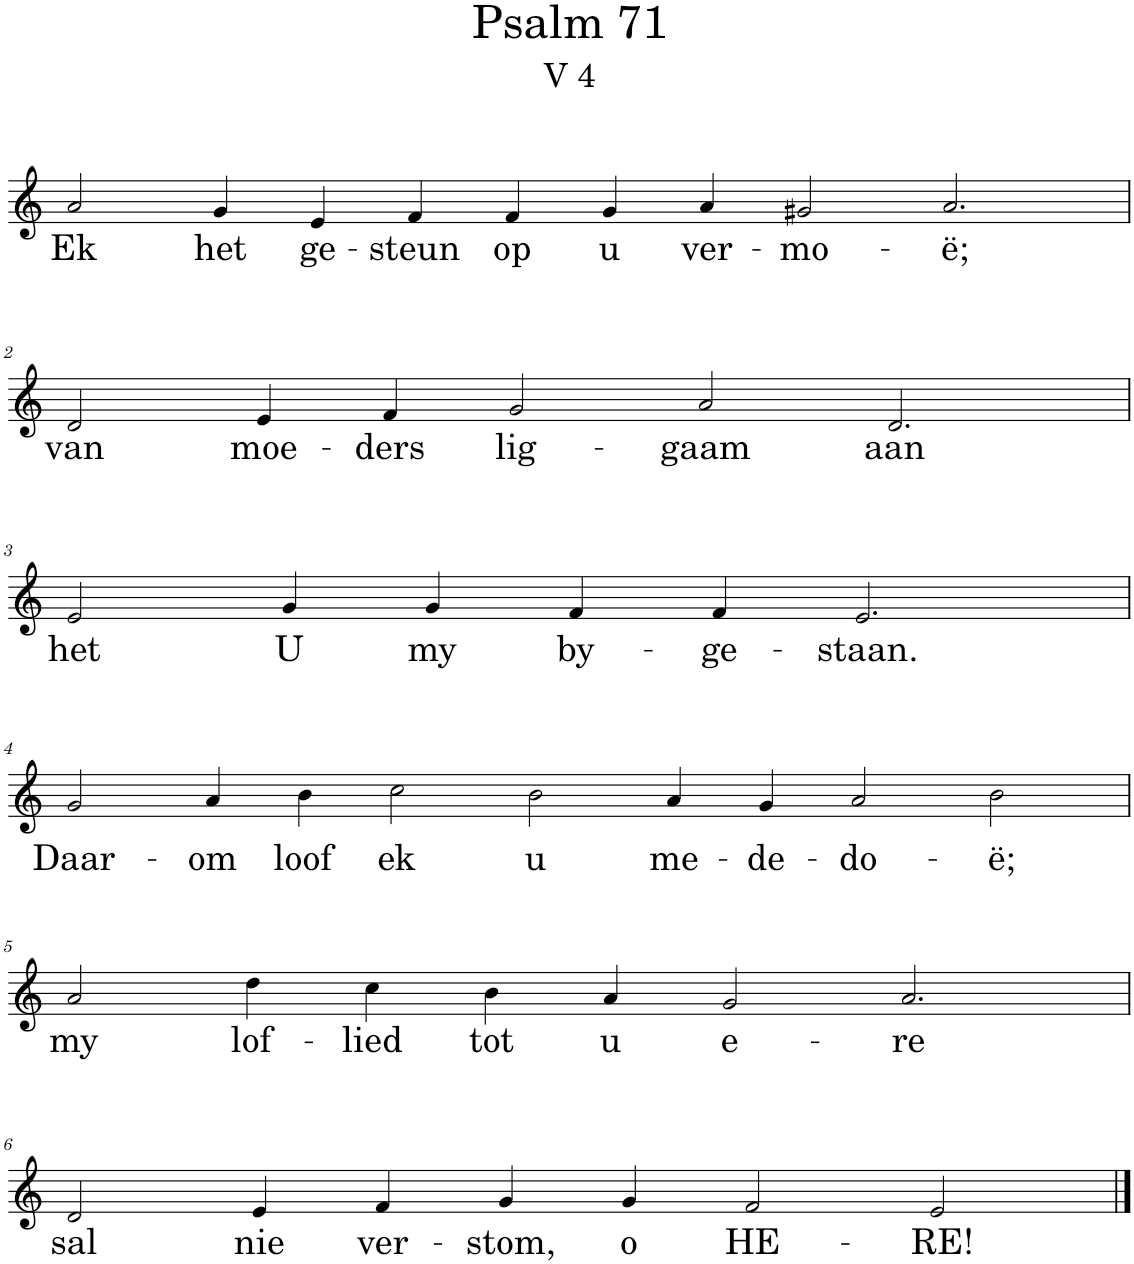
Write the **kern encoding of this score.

**kern	**text
*part1	*part1
*staff1	*staff1
*I"Pipe Organ	*
*I'Org.	*
*clefG2	*
*k[]	*
*M14/4	*
=1	=1
!	!LO:LY:b
2a/	Ek
!	!LO:LY:b
4g/	het
!	!LO:LY:b
4e/	ge-
!	!LO:LY:b
4f/	-steun
!	!LO:LY:b
4f/	op
!	!LO:LY:b
4g/	u
!	!LO:LY:b
4a/	ver-
!	!LO:LY:b
2g#X/	-mo-
!	!LO:LY:b
2.a/	-ë;
!!LO:LB:g=z
=2	=2
*M12/4	*
!	!LO:LY:b
2d/	van
!	!LO:LY:b
4e/	moe-
!	!LO:LY:b
4f/	-ders
!	!LO:LY:b
2g/	lig-
!	!LO:LY:b
2a/	-gaam
!	!LO:LY:b
2.d/	aan
!!LO:LB:g=z
=3	=3
!	!LO:LY:b
2e/	het
!	!LO:LY:b
4g/	U
!	!LO:LY:b
4g/	my
!	!LO:LY:b
4f/	by-
!	!LO:LY:b
4f/	-ge-
!	!LO:LY:b
2.e/	-staan.
!!LO:LB:g=z
=4	=4
*M14/4	*
!	!LO:LY:b
2g/	Daar-
!	!LO:LY:b
4a/	-om
!	!LO:LY:b
4b\	loof
!	!LO:LY:b
2cc\	ek
!	!LO:LY:b
2b\	u
!	!LO:LY:b
4a/	me-
!	!LO:LY:b
4g/	-de-
!	!LO:LY:b
2a/	-do-
!	!LO:LY:b
2b\	-ë;
!!LO:LB:g=z
=5	=5
!	!LO:LY:b
2a/	my
!	!LO:LY:b
4dd\	lof-
!	!LO:LY:b
4cc\	-lied
!	!LO:LY:b
4b\	tot
!	!LO:LY:b
4a/	u
!	!LO:LY:b
2g/	e-
!	!LO:LY:b
2.a/	-re
!!LO:LB:g=z
=6	=6
!	!LO:LY:b
2d/	sal
!	!LO:LY:b
4e/	nie
!	!LO:LY:b
4f/	ver-
!	!LO:LY:b
4g/	-stom,
!	!LO:LY:b
4g/	o
!	!LO:LY:b
2f/	HE-
!	!LO:LY:b
2e/	-RE!
==	==
*-	*-
